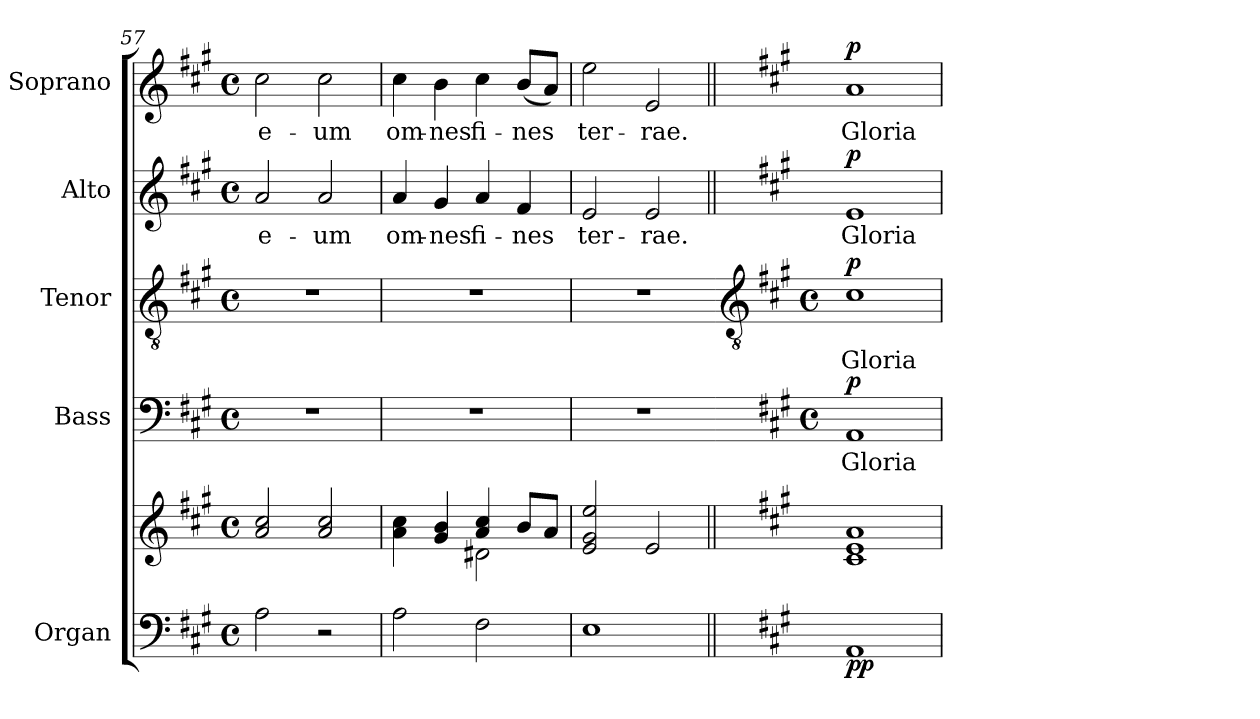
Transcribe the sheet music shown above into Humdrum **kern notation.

**kern	**kern	**dynam	**kern	**text	**dynam	**kern	**text	**dynam	**kern	**text	**dynam	**kern	**text	**dynam
*part5	*part5	*part5	*part4	*part4	*part4	*part3	*part3	*part3	*part2	*part2	*part2	*part1	*part1	*part1
*staff6	*staff5	*staff5/6	*staff4	*staff4	*staff4	*staff3	*staff3	*staff3	*staff2	*staff2	*staff2	*staff1	*staff1	*staff1
*I"Organ	*	*	*I"Bass	*	*	*I"Tenor	*	*	*I"Alto	*	*	*I"Soprano	*	*
*	*	*	*I'B	*	*	*I'T	*	*	*I'A	*	*	*I'S	*	*
*clefF4	*clefG2	*	*clefF4	*	*	*clefGv2	*	*	*clefG2	*	*	*clefG2	*	*
*k[f#c#g#]	*k[f#c#g#]	*	*k[f#c#g#]	*	*	*k[f#c#g#]	*	*	*k[f#c#g#]	*	*	*k[f#c#g#]	*	*
*A:	*A:	*	*A:	*	*	*A:	*	*	*A:	*	*	*A:	*	*
*M4/4	*M4/4	*	*M4/4	*	*	*M4/4	*	*	*M4/4	*	*	*M4/4	*	*
*met(c)	*met(c)	*	*met(c)	*	*	*met(c)	*	*	*met(c)	*	*	*met(c)	*	*
=57	=57	=57	=57	=57	=57	=57	=57	=57	=57	=57	=57	=57	=57	=57
*	*^	*	*	*	*	*	*	*	*	*	*	*	*	*
!	!	!	!	!	!	!	!	!	!	!	!LO:LY:b	!	!	!LO:LY:b	!
2A	2a 2cc#	1ryy	.	1r	.	.	1r	.	.	2a	e-	.	2cc#	e-	.
!	!	!	!	!	!	!	!	!	!	!	!LO:LY:b	!	!	!LO:LY:b	!
2r	2a 2cc#	.	.	.	.	.	.	.	.	2a	-um	.	2cc#	-um	.
=58	=58	=58	=58	=58	=58	=58	=58	=58	=58	=58	=58	=58	=58	=58	=58
!	!	!	!	!	!	!	!	!	!	!	!LO:LY:b	!	!	!LO:LY:b	!
2A	4a 4cc#	2ryy	.	1r	.	.	1r	.	.	4a	om-	.	4cc#	om-	.
!	!	!	!	!	!	!	!	!	!	!	!LO:LY:b	!	!	!LO:LY:b	!
.	4g# 4b	.	.	.	.	.	.	.	.	4g#	-nes	.	4b	-nes	.
!	!	!	!	!	!	!	!	!	!	!	!LO:LY:b	!	!	!LO:LY:b	!
2F#	4a/ 4cc#/	2d#X\	.	.	.	.	.	.	.	4a	fi-	.	4cc#	fi-	.
!	!	!	!	!	!	!	!	!	!	!	!LO:LY:b	!	!	!LO:LY:b	!
.	8bL	.	.	.	.	.	.	.	.	4f#	-nes	.	(<8bL	-nes	.
.	8aJ	.	.	.	.	.	.	.	.	.	.	.	8aJ)	.	.
=59	=59	=59	=59	=59	=59	=59	=59	=59	=59	=59	=59	=59	=59	=59	=59
!	!	!	!	!	!	!	!	!	!	!	!LO:LY:b	!	!	!LO:LY:b	!
1E	2e 2g# 2ee	1ryy	.	1r	.	.	1r	.	.	2e	ter-	.	2ee	ter-	.
!	!	!	!	!	!	!	!	!	!	!	!LO:LY:b	!	!	!LO:LY:b	!
.	2e	.	.	.	.	.	.	.	.	2e	-rae.	.	2e	-rae.	.
!!LO:LB:g=z
=60||	=60||	=60||	=60||	=60	=60||	=60||	=60	=60||	=60||	=60||	=60||	=60||	=60||	=60||	=60||
*	*	*	*	*	*	*	*clefGv2	*	*	*	*	*	*	*	*
*	*	*	*	*k[f#c#g#]	*	*	*k[f#c#g#]	*	*	*	*	*	*	*	*
*	*	*	*	*A:	*	*	*A:	*	*	*	*	*	*	*	*
*	*	*	*	*M4/4	*	*	*M4/4	*	*	*	*	*	*	*	*
*	*	*	*	*met(c)	*	*	*met(c)	*	*	*	*	*	*	*	*
!	!	!	!LO:DY:b=2	!	!LO:LY:b	!	!	!LO:LY:b	!	!	!LO:LY:b	!	!	!LO:LY:b	!
!	!	!	!LO:DY:n=1:b	!	!	!LO:DY:b	!	!	!LO:DY:b	!	!	!LO:DY:b	!	!	!LO:DY:b
1AA	1c# 1e 1a	1ryy	p p	1AA	Gloria	p	1c#	Gloria	p	1e	Gloria	p	1a	Gloria	p
*	*v	*v	*	*	*	*	*	*	*	*	*	*	*	*	*
=	=	=	=	=	=	=	=	=	=	=	=	=	=	=
*-	*-	*-	*-	*-	*-	*-	*-	*-	*-	*-	*-	*-	*-	*-
